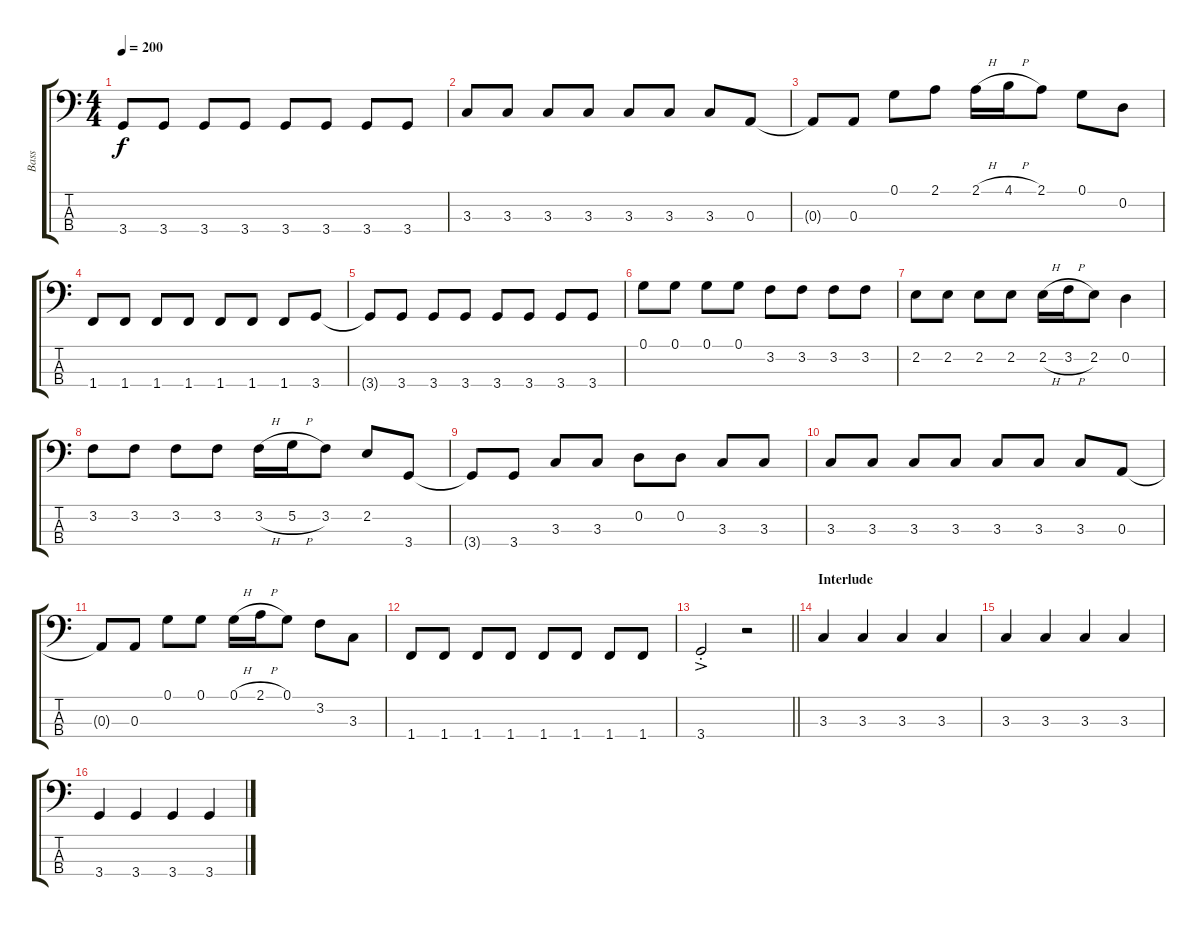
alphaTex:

\track ("Bass" "Bass") {instrument electricbassfinger}
\staff {score tabs}
\tuning (G2 D2 A1 E1) {hide}
\ts (4 4)
\tempo 200
\clef f4
\ks c
3.4{t}.8{dy f} 3.4.8 3.4.8 3.4.8 3.4.8 3.4.8 3.4.8 3.4.8 |
3.3.8 3.3.8 3.3.8 3.3.8 3.3.8 3.3.8 3.3.8 0.3.8 |
0.3{t}.8 0.3.8 0.1.8 2.1.8 2.1{h}.16 4.1{h}.16 2.1.8 0.1.8 0.2.8 |
1.4.8 1.4.8 1.4.8 1.4.8 1.4.8 1.4.8 1.4.8 3.4.8 |
3.4{t}.8 3.4.8 3.4.8 3.4.8 3.4.8 3.4.8 3.4.8 3.4.8 |
0.1.8 0.1.8 0.1.8 0.1.8 3.2.8 3.2.8 3.2.8 3.2.8 |
2.2.8 2.2.8 2.2.8 2.2.8 2.2{h}.16 3.2{h}.16 2.2.8 0.2.4 |
3.2.8 3.2.8 3.2.8 3.2.8 3.2{h}.16 5.2{h}.16 3.2.8 2.2.8 3.4.8 |
3.4{t}.8 3.4.8 3.3.8 3.3.8 0.2.8 0.2.8 3.3.8 3.3.8 |
3.3.8 3.3.8 3.3.8 3.3.8 3.3.8 3.3.8 3.3.8 0.3.8 |
0.3{t}.8 0.3.8 0.1.8 0.1.8 0.1{h}.16 2.1{h}.16 0.1.8 3.2.8 3.3.8 |
1.4.8 1.4.8 1.4.8 1.4.8 1.4.8 1.4.8 1.4.8 1.4.8 |
\barLineRight lightlight
3.4{ac st}.2 r.2 |
\section ("" "Interlude")
3.3.4 3.3.4 3.3.4 3.3.4 |
3.3.4 3.3.4 3.3.4 3.3.4 |
3.4.4 3.4.4 3.4.4 3.4.4
